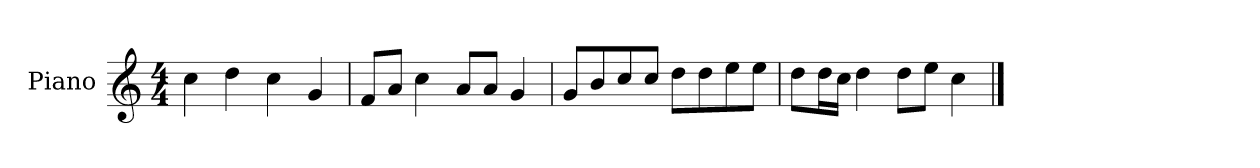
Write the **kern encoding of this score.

**kern
*part1
*staff1
*I"Piano
*I'P-no
*clefG2
*k[]
*M4/4
*MM90
=1
4cc\
4dd\
4cc\
4g/
=2
8f/L
8a/J
4cc\
8a/L
8a/J
4g/
=3
8g/L
8b/
8cc/
8cc/J
8dd\L
8dd\
8ee\
8ee\J
=4
8dd\L
16dd\L
16cc\JJ
4dd\
8dd\L
8ee\J
4cc\
==
*-
